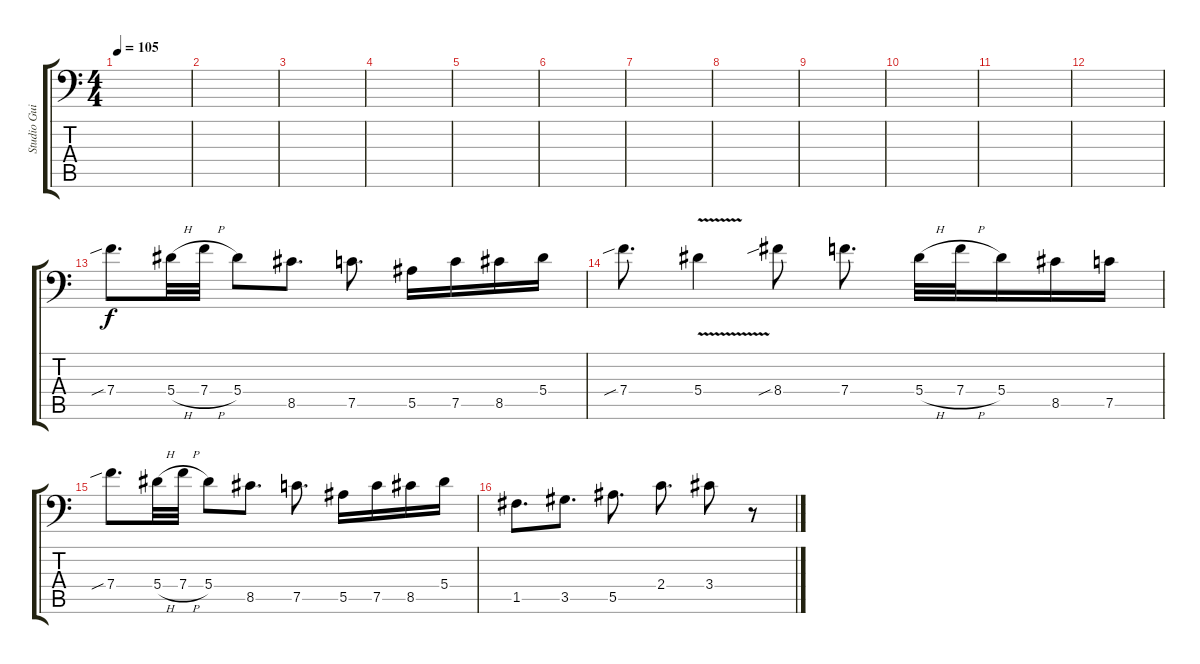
\track ("Studio Guitar" "Studio Gui") {instrument distortionguitar}
\staff {score tabs}
\tuning (C4 G3 Eb3 Bb2 F2 Bb1) {hide}
\ts (4 4)
\tempo 105
\clef f4
\ks c
|
|
|
|
|
|
|
|
|
|
|
|
7.4{sib}.8{d} 5.4{h}.32 7.4{h}.32 5.4.8 8.5.8{d} 7.5.8{d} 5.5.16 7.5.16 8.5.16 5.4.16 |
7.4{sib}.8{d} 5.4{v}.4 8.4{sib}.8 7.4.8{d} 5.4{h}.32 7.4{h}.32 5.4.16 8.5.16 7.5.16 |
7.4{sib}.8{d} 5.4{h}.32 7.4{h}.32 5.4.8 8.5.8{d} 7.5.8{d} 5.5.16 7.5.16 8.5.16 5.4.16 |
1.5.8{d} 3.5.8{d} 5.5.8{d} 2.4.8{d} 3.4.8 r.8
